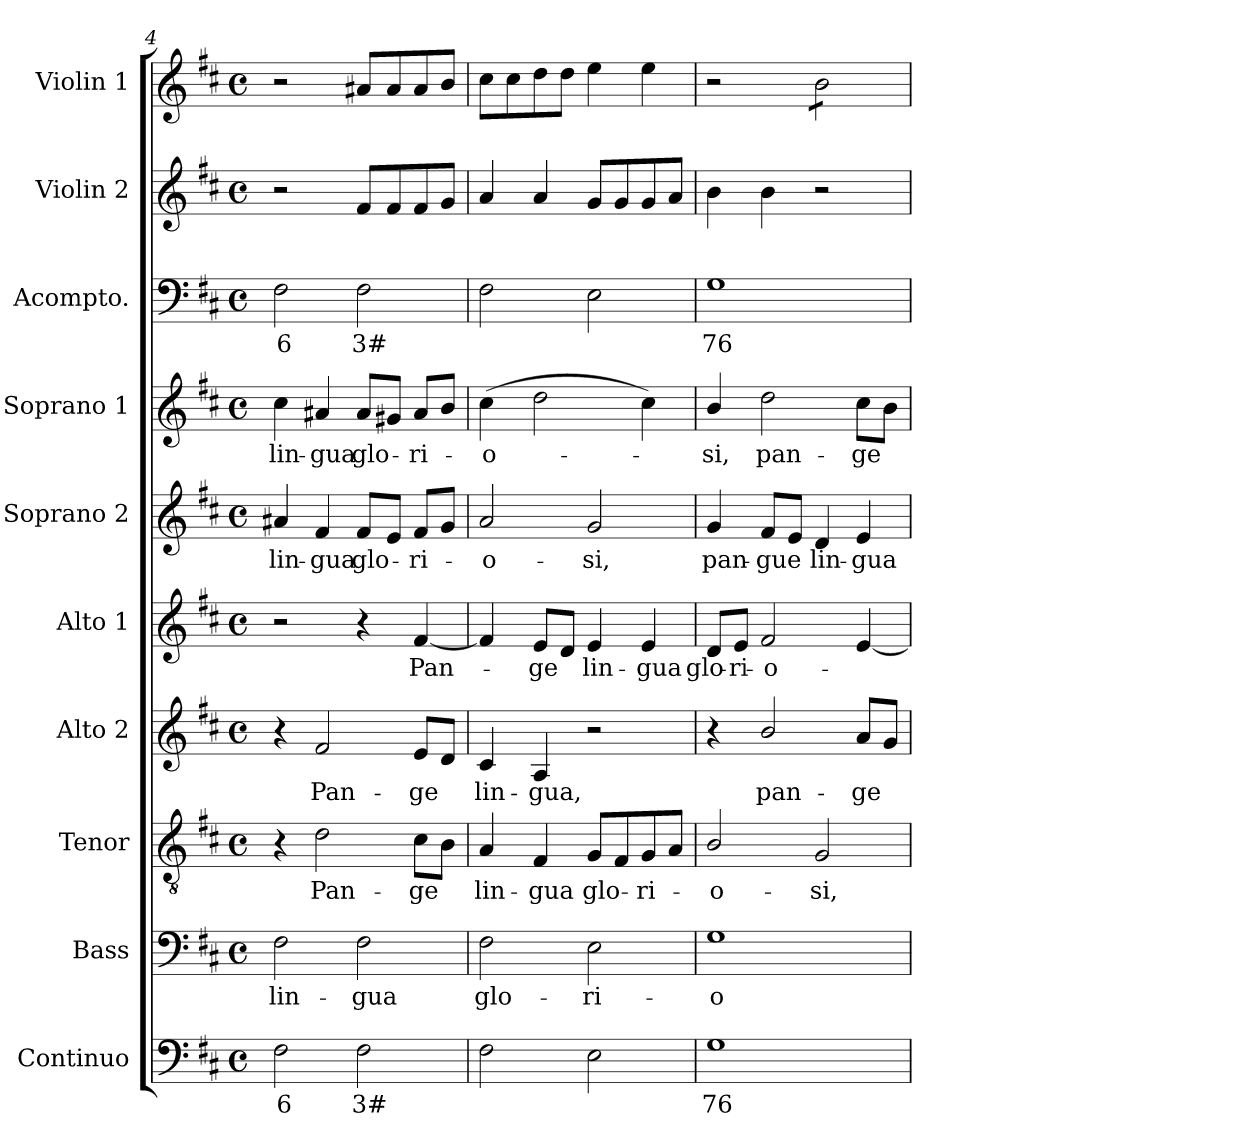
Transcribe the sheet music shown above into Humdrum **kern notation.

**kern	**text	**kern	**text	**kern	**text	**kern	**text	**kern	**text	**kern	**text	**kern	**text	**kern	**text	**kern	**kern
*part10	*part10	*part9	*part9	*part8	*part8	*part7	*part7	*part6	*part6	*part5	*part5	*part4	*part4	*part3	*part3	*part2	*part1
*staff10	*staff10	*staff9	*staff9	*staff8	*staff8	*staff7	*staff7	*staff6	*staff6	*staff5	*staff5	*staff4	*staff4	*staff3	*staff3	*staff2	*staff1
*I"Continuo	*	*I"Bass	*	*I"Tenor	*	*I"Alto 2	*	*I"Alto 1	*	*I"Soprano 2	*	*I"Soprano 1	*	*I"Acompto.	*	*I"Violin 2	*I"Violin 1
*I'Cont.	*	*I'B.	*	*I'T.	*	*I'A2.	*	*I'A1.	*	*I'S2.	*	*I'S1.	*	*I'Ac.	*	*I'Vln. 2	*I'Vln. 1
*clefF4	*	*clefF4	*	*clefGv2	*	*clefG2	*	*clefG2	*	*clefG2	*	*clefG2	*	*clefF4	*	*clefG2	*clefG2
*	*	*	*	*ITrd7c12	*	*	*	*	*	*	*	*	*	*	*	*	*
*k[f#c#]	*	*k[f#c#]	*	*k[f#c#]	*	*k[f#c#]	*	*k[f#c#]	*	*k[f#c#]	*	*k[f#c#]	*	*k[f#c#]	*	*k[f#c#]	*k[f#c#]
*D:	*	*D:	*	*D:	*	*D:	*	*D:	*	*D:	*	*D:	*	*D:	*	*D:	*D:
*M4/4	*	*M4/4	*	*M4/4	*	*M4/4	*	*M4/4	*	*M4/4	*	*M4/4	*	*M4/4	*	*M4/4	*M4/4
*met(c)	*	*met(c)	*	*met(c)	*	*met(c)	*	*met(c)	*	*met(c)	*	*met(c)	*	*met(c)	*	*met(c)	*met(c)
=4	=4	=4	=4	=4	=4	=4	=4	=4	=4	=4	=4	=4	=4	=4	=4	=4	=4
!	!LO:LY:b:color=#000000	!	!	!	!	!	!	!	!	!	!	!	!	!	!	!	!
!	!	!	!LO:LY:b:color=#000000	!	!	!	!	!	!	!	!	!	!	!	!	!	!
!	!	!	!	!	!	!	!	!	!	!	!LO:LY:b:color=#000000	!	!	!	!	!	!
!	!	!	!	!	!	!	!	!	!	!	!	!	!LO:LY:b:color=#000000	!	!	!	!
!	!	!	!	!	!	!	!	!	!	!	!	!	!	!	!LO:LY:b:color=#000000	!	!
2F#i\	6	2F#i\	lin-	4r	.	4r	.	2r	.	4a#Xi/	lin-	4cc#i\	lin-	2F#i\	6	2r	2r
!	!	!	!	!	!LO:LY:b:color=#000000	!	!	!	!	!	!	!	!	!	!	!	!
!	!	!	!	!	!	!	!LO:LY:b:color=#000000	!	!	!	!	!	!	!	!	!	!
!	!	!	!	!	!	!	!	!	!	!	!LO:LY:b:color=#000000	!	!	!	!	!	!
!	!	!	!	!	!	!	!	!	!	!	!	!	!LO:LY:b:color=#000000	!	!	!	!
.	.	.	.	2Di\	Pan-	2f#i/	Pan-	.	.	4f#i/	-gua	4a#Xi/	-gua	.	.	.	.
!	!LO:LY:b:color=#000000	!	!	!	!	!	!	!	!	!	!	!	!	!	!	!	!
!	!	!	!LO:LY:b:color=#000000	!	!	!	!	!	!	!	!	!	!	!	!	!	!
!	!	!	!	!	!	!	!	!	!	!	!LO:LY:b:color=#000000	!	!	!	!	!	!
!	!	!	!	!	!	!	!	!	!	!	!	!	!LO:LY:b:color=#000000	!	!	!	!
!	!	!	!	!	!	!	!	!	!	!	!	!	!	!	!LO:LY:b:color=#000000	!	!
2F#i\	3#	2F#i\	-gua	.	.	.	.	4r	.	8f#i/L	glo-	8a#i/L	glo-	2F#i\	3#	8f#i/L	8a#Xi/L
.	.	.	.	.	.	.	.	.	.	8ei/J	.	8g#Xi/J	.	.	.	8f#i/	8a#i/
!	!	!	!	!	!LO:LY:b:color=#000000	!	!	!	!	!	!	!	!	!	!	!	!
!	!	!	!	!	!	!	!LO:LY:b:color=#000000	!	!	!	!	!	!	!	!	!	!
!	!	!	!	!	!	!	!	!	!LO:LY:b:color=#000000	!	!	!	!	!	!	!	!
!	!	!	!	!	!	!	!	!	!	!	!LO:LY:b:color=#000000	!	!	!	!	!	!
!	!	!	!	!	!	!	!	!	!	!	!	!	!LO:LY:b:color=#000000	!	!	!	!
.	.	.	.	8C#i\L	-ge	8ei/L	-ge	[<4f#i/	Pan-	8f#i/L	-ri-	8a#i/L	-ri-	.	.	8f#i/	8a#i/
.	.	.	.	8BBi\J	.	8di/J	.	.	.	8gi/J	.	8bi/J	.	.	.	8gi/J	8bi/J
=5	=5	=5	=5	=5	=5	=5	=5	=5	=5	=5	=5	=5	=5	=5	=5	=5	=5
!	!	!	!LO:LY:b:color=#000000	!	!	!	!	!	!	!	!	!	!	!	!	!	!
!	!	!	!	!	!LO:LY:b:color=#000000	!	!	!	!	!	!	!	!	!	!	!	!
!	!	!	!	!	!	!	!LO:LY:b:color=#000000	!	!	!	!	!	!	!	!	!	!
!	!	!	!	!	!	!	!	!	!	!	!LO:LY:b:color=#000000	!	!	!	!	!	!
!	!	!	!	!	!	!	!	!	!	!	!	!	!LO:LY:b:color=#000000	!	!	!	!
2F#i\	.	2F#i\	glo-	4AAi/	lin-	4c#i/	lin-	4f#i/]	.	2ai/	-o-	(4cc#i\	-o-	2F#i\	.	4ai/	8cc#i\L
.	.	.	.	.	.	.	.	.	.	.	.	.	.	.	.	.	8cc#i\
!	!	!	!	!	!LO:LY:b:color=#000000	!	!	!	!	!	!	!	!	!	!	!	!
!	!	!	!	!	!	!	!LO:LY:b:color=#000000	!	!	!	!	!	!	!	!	!	!
!	!	!	!	!	!	!	!	!	!LO:LY:b:color=#000000	!	!	!	!	!	!	!	!
.	.	.	.	4FF#i/	-gua	4Ai/	-gua,	8ei/L	-ge	.	.	2ddi\	.	.	.	4ai/	8ddi\
.	.	.	.	.	.	.	.	8di/J	.	.	.	.	.	.	.	.	8ddi\J
!	!	!	!LO:LY:b:color=#000000	!	!	!	!	!	!	!	!	!	!	!	!	!	!
!	!	!	!	!	!LO:LY:b:color=#000000	!	!	!	!	!	!	!	!	!	!	!	!
!	!	!	!	!	!	!	!	!	!LO:LY:b:color=#000000	!	!	!	!	!	!	!	!
!	!	!	!	!	!	!	!	!	!	!	!LO:LY:b:color=#000000	!	!	!	!	!	!
2Ei\	.	2Ei\	-ri-	8GGi/L	glo-	2r	.	4ei/	lin-	2gi/	-si,	.	.	2Ei\	.	8gi/L	4eei\
.	.	.	.	8FF#i/	.	.	.	.	.	.	.	.	.	.	.	8gi/	.
!	!	!	!	!	!LO:LY:b:color=#000000	!	!	!	!	!	!	!	!	!	!	!	!
!	!	!	!	!	!	!	!	!	!LO:LY:b:color=#000000	!	!	!	!	!	!	!	!
.	.	.	.	8GGi/	-ri-	.	.	4ei/	-gua	.	.	4cc#i\)	.	.	.	8gi/	4eei\
.	.	.	.	8AAi/J	.	.	.	.	.	.	.	.	.	.	.	8ai/J	.
=6	=6	=6	=6	=6	=6	=6	=6	=6	=6	=6	=6	=6	=6	=6	=6	=6	=6
!	!LO:LY:b:color=#000000	!	!	!	!	!	!	!	!	!	!	!	!	!	!	!	!
!	!	!	!LO:LY:b:color=#000000	!	!	!	!	!	!	!	!	!	!	!	!	!	!
!	!	!	!	!	!LO:LY:b:color=#000000	!	!	!	!	!	!	!	!	!	!	!	!
!	!	!	!	!	!	!	!	!	!LO:LY:b:color=#000000	!	!	!	!	!	!	!	!
!	!	!	!	!	!	!	!	!	!	!	!LO:LY:b:color=#000000	!	!	!	!	!	!
!	!	!	!	!	!	!	!	!	!	!	!	!	!LO:LY:b:color=#000000	!	!	!	!
!	!	!	!	!	!	!	!	!	!	!	!	!	!	!	!LO:LY:b:color=#000000	!	!
1Gi	76	1Gi	-o-	2BBi/	-o-	4r	.	8di/L	glo-	4gi/	pan-	4bi/	-si,	1Gi	76	4bi\	2r
!	!	!	!	!	!	!	!	!	!LO:LY:b:color=#000000	!	!	!	!	!	!	!	!
.	.	.	.	.	.	.	.	8ei/J	-ri-	.	.	.	.	.	.	.	.
!	!	!	!	!	!	!	!LO:LY:b:color=#000000	!	!	!	!	!	!	!	!	!	!
!	!	!	!	!	!	!	!	!	!LO:LY:b:color=#000000	!	!	!	!	!	!	!	!
!	!	!	!	!	!	!	!	!	!	!	!LO:LY:b:color=#000000	!	!	!	!	!	!
!	!	!	!	!	!	!	!	!	!	!	!	!	!LO:LY:b:color=#000000	!	!	!	!
.	.	.	.	.	.	2bi/	pan-	2f#i/	-o-	8f#i/L	-gue	2ddi\	pan-	.	.	4bi\	.
.	.	.	.	.	.	.	.	.	.	8ei/J	.	.	.	.	.	.	.
!	!	!	!	!	!LO:LY:b:color=#000000	!	!	!	!	!	!	!	!	!	!	!	!
!	!	!	!	!	!	!	!	!	!	!	!LO:LY:b:color=#000000	!	!	!	!	!	!
*	*	*	*	*	*	*	*	*	*	*	*	*	*	*	*	*	*tremolo
.	.	.	.	2GGi/	-si,	.	.	.	.	4di/	lin-	.	.	.	.	2r	8bi\L
.	.	.	.	.	.	.	.	.	.	.	.	.	.	.	.	.	8bi\
!	!	!	!	!	!	!	!LO:LY:b:color=#000000	!	!	!	!	!	!	!	!	!	!
!	!	!	!	!	!	!	!	!	!	!	!LO:LY:b:color=#000000	!	!	!	!	!	!
!	!	!	!	!	!	!	!	!	!	!	!	!	!LO:LY:b:color=#000000	!	!	!	!
.	.	.	.	.	.	8ai/L	-ge	[<4ei/	.	4ei/	-gua	8cc#i\L	-ge	.	.	.	8bi\
.	.	.	.	.	.	8gi/J	.	.	.	.	.	8bi\J	.	.	.	.	8bi\J
*	*	*	*	*	*	*	*	*	*	*	*	*	*	*	*	*	*Xtremolo
=	=	=	=	=	=	=	=	=	=	=	=	=	=	=	=	=	=
*-	*-	*-	*-	*-	*-	*-	*-	*-	*-	*-	*-	*-	*-	*-	*-	*-	*-
